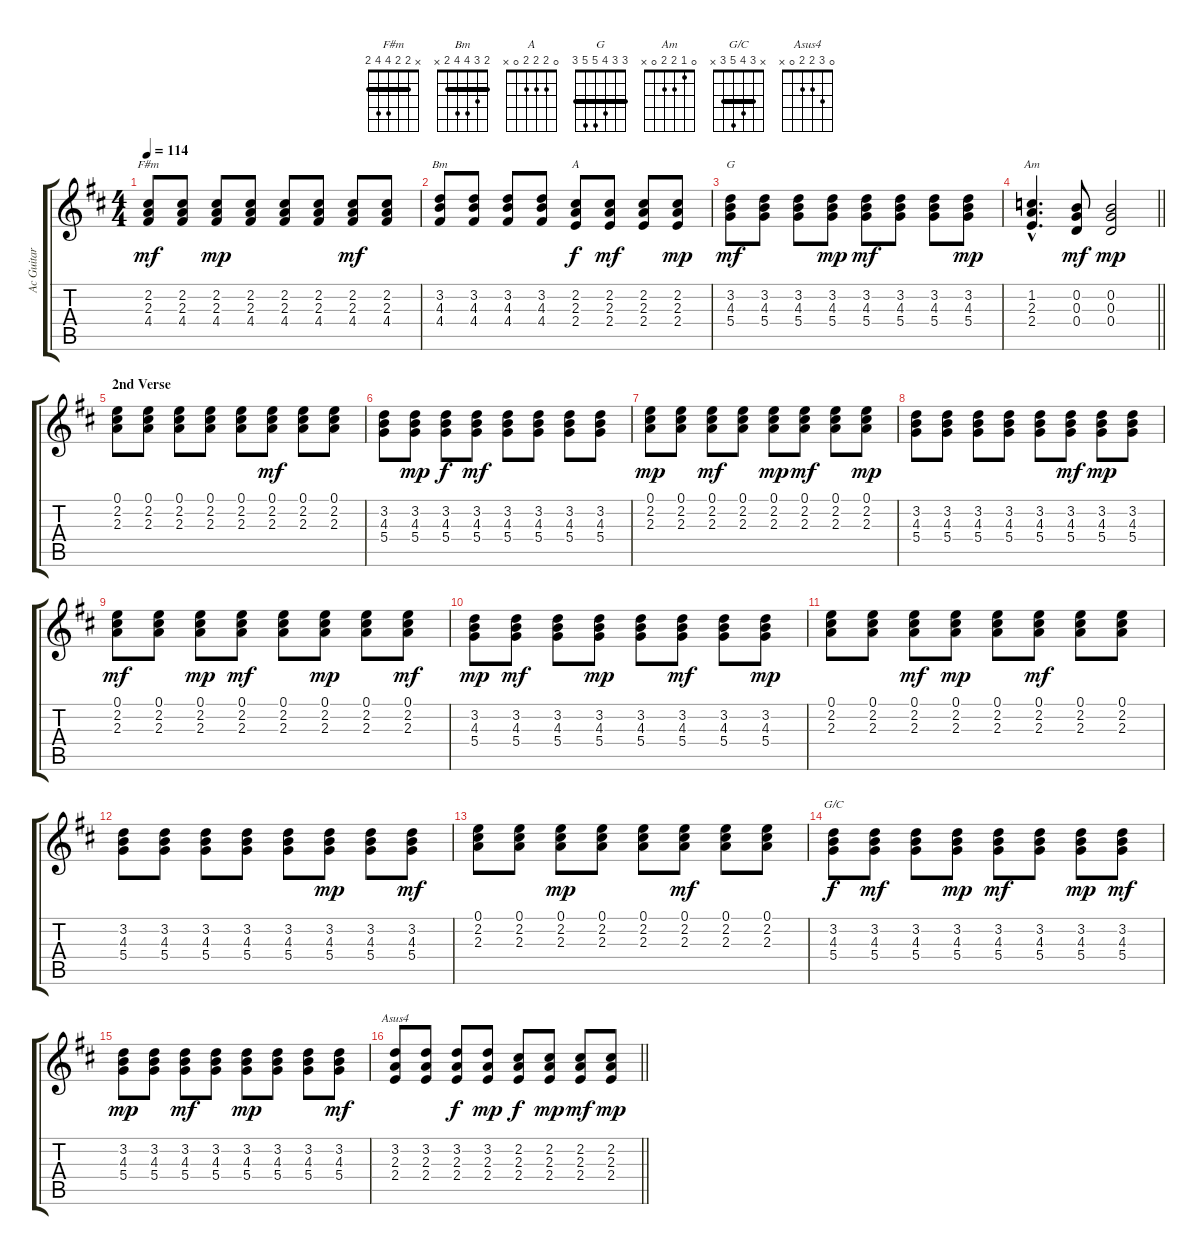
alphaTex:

\track ("Ac Guitar" "Ac Guitar") {instrument acousticguitarsteel}
\staff {score tabs}
\tuning (E4 B3 G3 D3 A2 E2) {hide}
\chord ("F#m" x 2 2 4 4 2) {barre 2}
\chord ("Bm" 2 3 4 4 2 x) {barre 2}
\chord ("A" 0 2 2 2 0 x)
\chord ("G" 3 3 4 5 5 3) {barre 3}
\chord ("Am" 0 1 2 2 0 x)
\chord ("G/C" x 3 4 5 3 x) {barre 3}
\chord ("Asus4" 0 3 2 2 0 x)
\ts (4 4)
\tempo 114
\clef g2
\ks d
(2.2 2.3 4.4).8{ch "F#m" dy mf} (2.2 2.3 4.4).8 (2.2 2.3 4.4).8{dy mp} (2.2 2.3 4.4).8 (2.2 2.3 4.4).8 (2.2 2.3 4.4).8 (2.2 2.3 4.4).8{dy mf} (2.2 2.3 4.4).8 |
(3.2 4.3 4.4).8{ch "Bm"} (3.2 4.3 4.4).8 (3.2 4.3 4.4).8 (3.2 4.3 4.4).8 (2.2 2.3 2.4).8{ch "A" dy f} (2.2 2.3 2.4).8{dy mf} (2.2 2.3 2.4).8 (2.2 2.3 2.4).8{dy mp} |
(3.2 4.3 5.4).8{ch "G" dy mf} (3.2 4.3 5.4).8 (3.2 4.3 5.4).8 (3.2 4.3 5.4).8{dy mp} (3.2 4.3 5.4).8{dy mf} (3.2 4.3 5.4).8 (3.2 4.3 5.4).8 (3.2 4.3 5.4).8{dy mp} |
\barLineRight lightlight
(1.2{hac} 2.3{hac} 2.4{hac}).4{d ch "Am"} (0.2 0.3 0.4).8{dy mf} (0.2 0.3 0.4).2{dy mp} |
\section ("" "2nd Verse")
(0.1 2.2 2.3).8 (0.1 2.2 2.3).8 (0.1 2.2 2.3).8 (0.1 2.2 2.3).8 (0.1 2.2 2.3).8 (0.1 2.2 2.3).8{dy mf} (0.1 2.2 2.3).8 (0.1 2.2 2.3).8 |
(3.2 4.3 5.4).8 (3.2 4.3 5.4).8{dy mp} (3.2 4.3 5.4).8{dy f} (3.2 4.3 5.4).8{dy mf} (3.2 4.3 5.4).8 (3.2 4.3 5.4).8 (3.2 4.3 5.4).8 (3.2 4.3 5.4).8 |
(0.1 2.2 2.3).8{dy mp} (0.1 2.2 2.3).8 (0.1 2.2 2.3).8{dy mf} (0.1 2.2 2.3).8 (0.1 2.2 2.3).8{dy mp} (0.1 2.2 2.3).8{dy mf} (0.1 2.2 2.3).8 (0.1 2.2 2.3).8{dy mp} |
(3.2 4.3 5.4).8 (3.2 4.3 5.4).8 (3.2 4.3 5.4).8 (3.2 4.3 5.4).8 (3.2 4.3 5.4).8 (3.2 4.3 5.4).8{dy mf} (3.2 4.3 5.4).8{dy mp} (3.2 4.3 5.4).8 |
(0.1 2.2 2.3).8{dy mf} (0.1 2.2 2.3).8 (0.1 2.2 2.3).8{dy mp} (0.1 2.2 2.3).8{dy mf} (0.1 2.2 2.3).8 (0.1 2.2 2.3).8{dy mp} (0.1 2.2 2.3).8 (0.1 2.2 2.3).8{dy mf} |
(3.2 4.3 5.4).8{dy mp} (3.2 4.3 5.4).8{dy mf} (3.2 4.3 5.4).8 (3.2 4.3 5.4).8{dy mp} (3.2 4.3 5.4).8 (3.2 4.3 5.4).8{dy mf} (3.2 4.3 5.4).8 (3.2 4.3 5.4).8{dy mp} |
(0.1 2.2 2.3).8 (0.1 2.2 2.3).8 (0.1 2.2 2.3).8{dy mf} (0.1 2.2 2.3).8{dy mp} (0.1 2.2 2.3).8 (0.1 2.2 2.3).8{dy mf} (0.1 2.2 2.3).8 (0.1 2.2 2.3).8 |
(3.2 4.3 5.4).8 (3.2 4.3 5.4).8 (3.2 4.3 5.4).8 (3.2 4.3 5.4).8 (3.2 4.3 5.4).8 (3.2 4.3 5.4).8{dy mp} (3.2 4.3 5.4).8 (3.2 4.3 5.4).8{dy mf} |
(0.1 2.2 2.3).8 (0.1 2.2 2.3).8 (0.1 2.2 2.3).8{dy mp} (0.1 2.2 2.3).8 (0.1 2.2 2.3).8 (0.1 2.2 2.3).8{dy mf} (0.1 2.2 2.3).8 (0.1 2.2 2.3).8 |
(3.2 4.3 5.4).8{ch "G/C" dy f} (3.2 4.3 5.4).8{dy mf} (3.2 4.3 5.4).8 (3.2 4.3 5.4).8{dy mp} (3.2 4.3 5.4).8{dy mf} (3.2 4.3 5.4).8 (3.2 4.3 5.4).8{dy mp} (3.2 4.3 5.4).8{dy mf} |
(3.2 4.3 5.4).8{dy mp} (3.2 4.3 5.4).8 (3.2 4.3 5.4).8{dy mf} (3.2 4.3 5.4).8 (3.2 4.3 5.4).8{dy mp} (3.2 4.3 5.4).8 (3.2 4.3 5.4).8 (3.2 4.3 5.4).8{dy mf} |
\barLineRight lightlight
(3.2 2.3 2.4).8{ch "Asus4"} (3.2 2.3 2.4).8 (3.2 2.3 2.4).8{dy f} (3.2 2.3 2.4).8{dy mp} (2.2 2.3 2.4).8{dy f} (2.2 2.3 2.4).8{dy mp} (2.2 2.3 2.4).8{dy mf} (2.2 2.3 2.4).8{dy mp}
